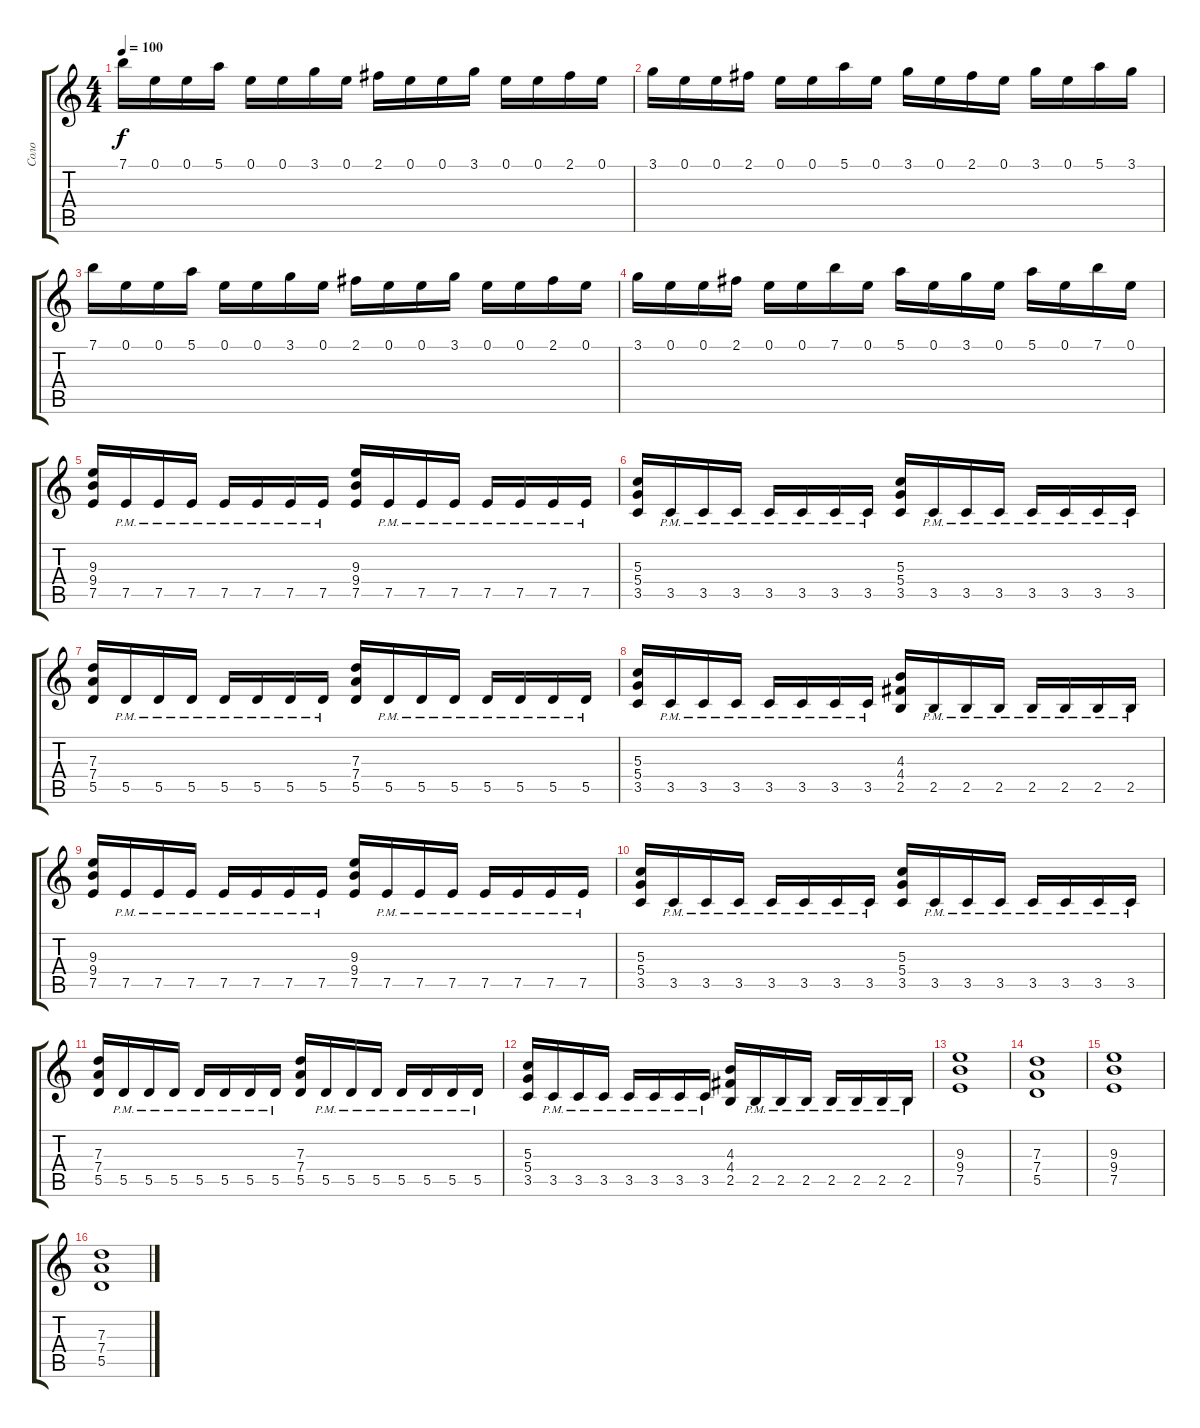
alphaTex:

\track ("Соло" "Соло") {instrument overdrivenguitar}
\staff {score tabs}
\tuning (E4 B3 G3 D3 A2 E2) {hide}
\ts (4 4)
\tempo 100
\clef g2
\ks c
7.1.16{dy f} 0.1.16 0.1.16 5.1.16 0.1.16 0.1.16 3.1.16 0.1.16 2.1.16 0.1.16 0.1.16 3.1.16 0.1.16 0.1.16 2.1.16 0.1.16 |
3.1.16 0.1.16 0.1.16 2.1.16 0.1.16 0.1.16 5.1.16 0.1.16 3.1.16 0.1.16 2.1.16 0.1.16 3.1.16 0.1.16 5.1.16 3.1.16 |
7.1.16 0.1.16 0.1.16 5.1.16 0.1.16 0.1.16 3.1.16 0.1.16 2.1.16 0.1.16 0.1.16 3.1.16 0.1.16 0.1.16 2.1.16 0.1.16 |
3.1.16 0.1.16 0.1.16 2.1.16 0.1.16 0.1.16 7.1.16 0.1.16 5.1.16 0.1.16 3.1.16 0.1.16 5.1.16 0.1.16 7.1.16 0.1.16 |
(9.3 9.4 7.5).16 7.5{pm}.16 7.5{pm}.16 7.5{pm}.16 7.5{pm}.16 7.5{pm}.16 7.5{pm}.16 7.5{pm}.16 (9.3 9.4 7.5).16 7.5{pm}.16 7.5{pm}.16 7.5{pm}.16 7.5{pm}.16 7.5{pm}.16 7.5{pm}.16 7.5{pm}.16 |
(5.3 5.4 3.5).16 3.5{pm}.16 3.5{pm}.16 3.5{pm}.16 3.5{pm}.16 3.5{pm}.16 3.5{pm}.16 3.5{pm}.16 (5.3 5.4 3.5).16 3.5{pm}.16 3.5{pm}.16 3.5{pm}.16 3.5{pm}.16 3.5{pm}.16 3.5{pm}.16 3.5{pm}.16 |
(7.3 7.4 5.5).16 5.5{pm}.16 5.5{pm}.16 5.5{pm}.16 5.5{pm}.16 5.5{pm}.16 5.5{pm}.16 5.5{pm}.16 (7.3 7.4 5.5).16 5.5{pm}.16 5.5{pm}.16 5.5{pm}.16 5.5{pm}.16 5.5{pm}.16 5.5{pm}.16 5.5{pm}.16 |
(5.3 5.4 3.5).16 3.5{pm}.16 3.5{pm}.16 3.5{pm}.16 3.5{pm}.16 3.5{pm}.16 3.5{pm}.16 3.5{pm}.16 (4.3 4.4 2.5).16 2.5{pm}.16 2.5{pm}.16 2.5{pm}.16 2.5{pm}.16 2.5{pm}.16 2.5{pm}.16 2.5{pm}.16 |
(9.3 9.4 7.5).16 7.5{pm}.16 7.5{pm}.16 7.5{pm}.16 7.5{pm}.16 7.5{pm}.16 7.5{pm}.16 7.5{pm}.16 (9.3 9.4 7.5).16 7.5{pm}.16 7.5{pm}.16 7.5{pm}.16 7.5{pm}.16 7.5{pm}.16 7.5{pm}.16 7.5{pm}.16 |
(5.3 5.4 3.5).16 3.5{pm}.16 3.5{pm}.16 3.5{pm}.16 3.5{pm}.16 3.5{pm}.16 3.5{pm}.16 3.5{pm}.16 (5.3 5.4 3.5).16 3.5{pm}.16 3.5{pm}.16 3.5{pm}.16 3.5{pm}.16 3.5{pm}.16 3.5{pm}.16 3.5{pm}.16 |
(7.3 7.4 5.5).16 5.5{pm}.16 5.5{pm}.16 5.5{pm}.16 5.5{pm}.16 5.5{pm}.16 5.5{pm}.16 5.5{pm}.16 (7.3 7.4 5.5).16 5.5{pm}.16 5.5{pm}.16 5.5{pm}.16 5.5{pm}.16 5.5{pm}.16 5.5{pm}.16 5.5{pm}.16 |
(5.3 5.4 3.5).16 3.5{pm}.16 3.5{pm}.16 3.5{pm}.16 3.5{pm}.16 3.5{pm}.16 3.5{pm}.16 3.5{pm}.16 (4.3 4.4 2.5).16 2.5{pm}.16 2.5{pm}.16 2.5{pm}.16 2.5{pm}.16 2.5{pm}.16 2.5{pm}.16 2.5{pm}.16 |
(9.3 9.4 7.5).1 |
(7.3 7.4 5.5).1 |
(9.3 9.4 7.5).1 |
(7.3 7.4 5.5).1
